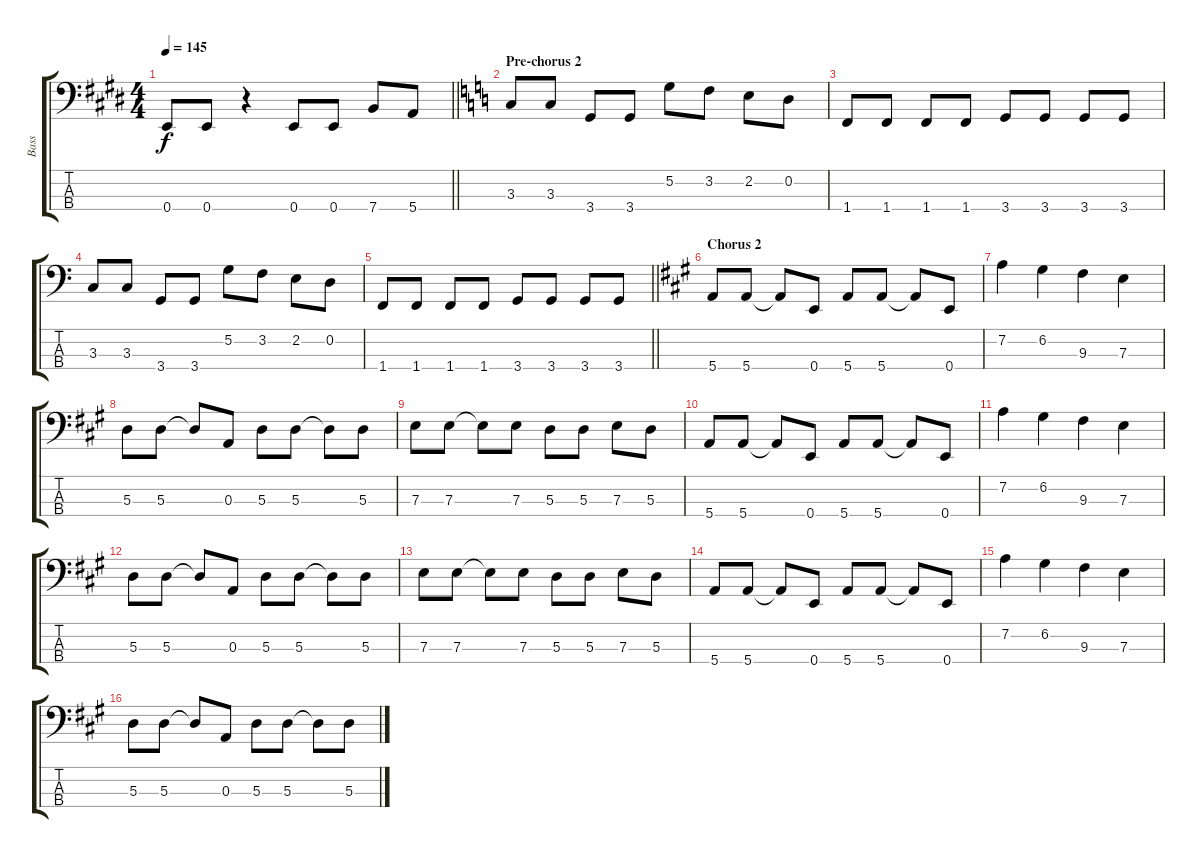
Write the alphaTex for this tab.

\track ("Bass" "Bass") {instrument electricbasspick}
\staff {score tabs}
\tuning (G2 D2 A1 E1) {hide}
\ts (4 4)
\tempo 145
\clef f4
\barLineRight lightlight
\ks e
0.4.8{dy f} 0.4.8 r.4 0.4.8 0.4.8 7.4.8 5.4.8 |
\section ("" "Pre-chorus 2")
\ks c
3.3.8 3.3.8 3.4.8 3.4.8 5.2.8 3.2.8 2.2.8 0.2.8 |
1.4.8 1.4.8 1.4.8 1.4.8 3.4.8 3.4.8 3.4.8 3.4.8 |
3.3.8 3.3.8 3.4.8 3.4.8 5.2.8 3.2.8 2.2.8 0.2.8 |
\barLineRight lightlight
1.4.8 1.4.8 1.4.8 1.4.8 3.4.8 3.4.8 3.4.8 3.4.8 |
\section ("" "Chorus 2")
\ks a
5.4.8 5.4.8 5.4{t}.8 0.4.8 5.4.8 5.4.8 5.4{t}.8 0.4.8 |
7.2.4 6.2.4 9.3.4 7.3.4 |
5.3.8 5.3.8 5.3{t}.8 0.3.8 5.3.8 5.3.8 5.3{t}.8 5.3.8 |
7.3.8 7.3.8 7.3{t}.8 7.3.8 5.3.8 5.3.8 7.3.8 5.3.8 |
5.4.8 5.4.8 5.4{t}.8 0.4.8 5.4.8 5.4.8 5.4{t}.8 0.4.8 |
7.2.4 6.2.4 9.3.4 7.3.4 |
5.3.8 5.3.8 5.3{t}.8 0.3.8 5.3.8 5.3.8 5.3{t}.8 5.3.8 |
7.3.8 7.3.8 7.3{t}.8 7.3.8 5.3.8 5.3.8 7.3.8 5.3.8 |
5.4.8 5.4.8 5.4{t}.8 0.4.8 5.4.8 5.4.8 5.4{t}.8 0.4.8 |
7.2.4 6.2.4 9.3.4 7.3.4 |
5.3.8 5.3.8 5.3{t}.8 0.3.8 5.3.8 5.3.8 5.3{t}.8 5.3.8
